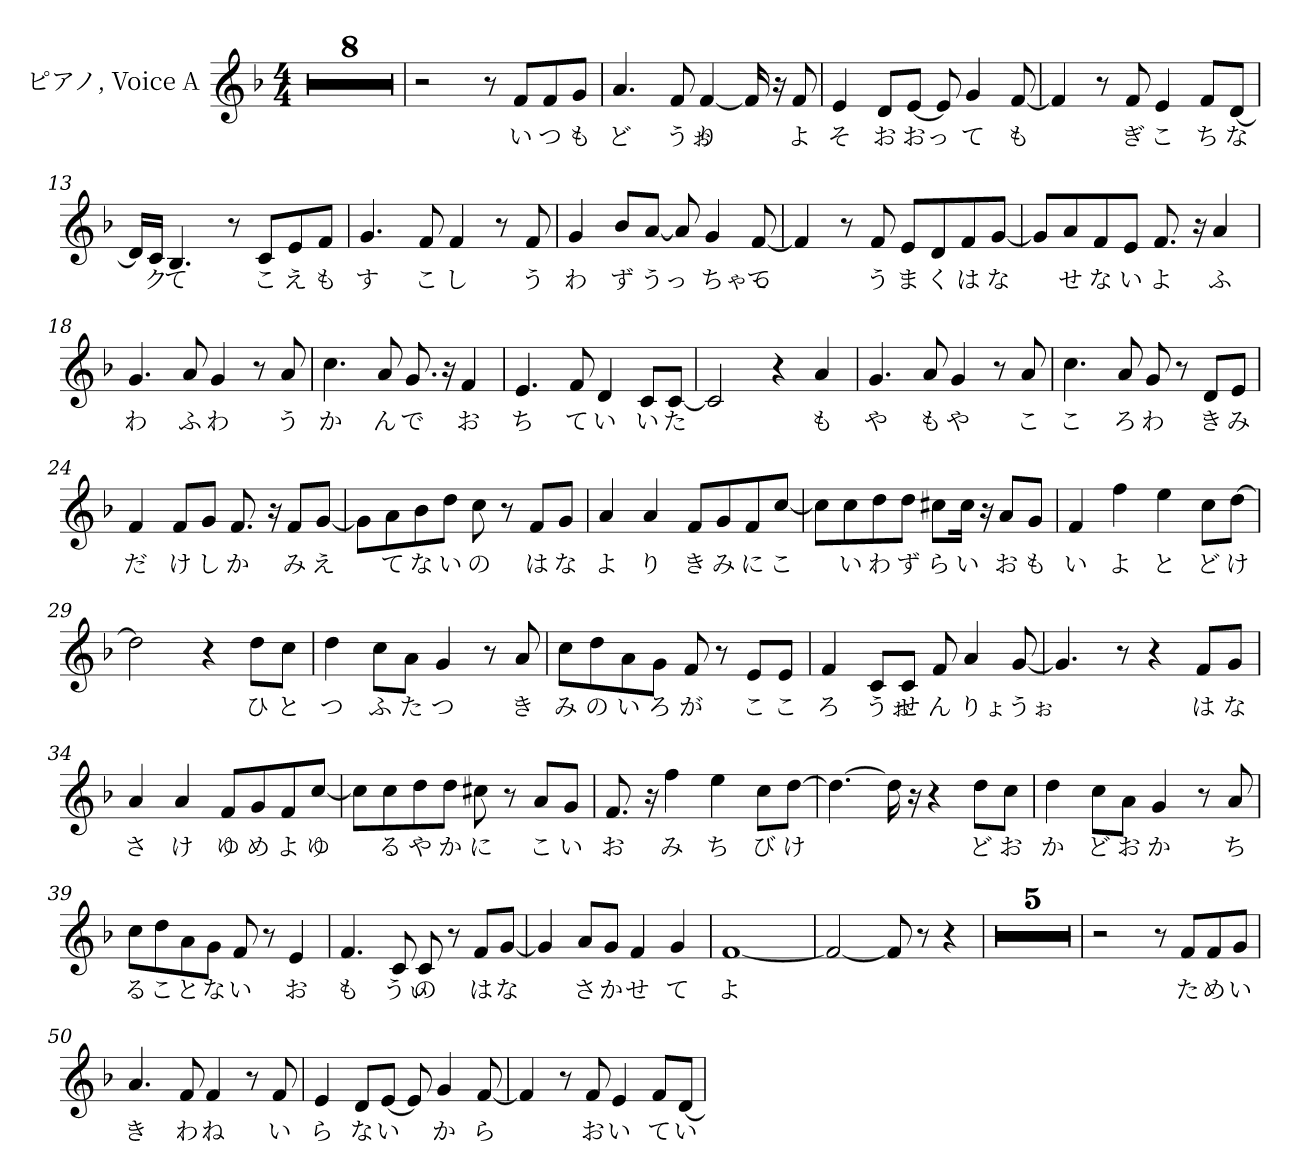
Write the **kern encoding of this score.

**kern	**text
*part1	*part1
*staff1	*staff1
*I"ピアノ, Voice A	*
*clefG2	*
*k[b-]	*
*M4/4	*
*MM136	*
=1	=1
1r	.
=2	=2
1r	.
=3	=3
1r	.
=4	=4
1r	.
=5	=5
1r	.
=6	=6
1r	.
=7	=7
1r	.
=8	=8
1r	.
=9	=9
2r	.
8r	.
!	!LO:LY:b
8f/L	い
!	!LO:LY:b
8f/	つ
!	!LO:LY:b
8g/J	も
=10	=10
!	!LO:LY:b
4.a/	ど
!	!LO:LY:b
8f/	うぉ
!	!LO:LY:b
[4f/	り
16f/]	.
16r	.
!	!LO:LY:b
8f/	よ
=11	=11
!	!LO:LY:b
4e/	そ
!	!LO:LY:b
8d/L	お
!	!LO:LY:b
[8e/J	おっ
8e/]	.
!	!LO:LY:b
4g/	て
!	!LO:LY:b
[8f/	も
!!LO:LB:g=z
=12	=12
4f/]	.
8r	.
!	!LO:LY:b
8f/	ぎ
!	!LO:LY:b
4e/	こ
!	!LO:LY:b
8f/L	ち
!	!LO:LY:b
[8d/J	な
=13	=13
16d/LL]	.
!	!LO:LY:b
16c/JJ	ク
!	!LO:LY:b
4.B-/	て
8r	.
!	!LO:LY:b
8c/L	こ
!	!LO:LY:b
8e/	え
!	!LO:LY:b
8f/J	も
=14	=14
!	!LO:LY:b
4.g/	す
!	!LO:LY:b
8f/	こ
!	!LO:LY:b
4f/	し
8r	.
!	!LO:LY:b
8f/	う
=15	=15
!	!LO:LY:b
4g/	わ
!	!LO:LY:b
8b-/L	ず
!	!LO:LY:b
[8a/J	うっ
8a/]	.
!	!LO:LY:b
4g/	ちゃっ
!	!LO:LY:b
[8f/	て
=16	=16
4f/]	.
8r	.
!	!LO:LY:b
8f/	う
!	!LO:LY:b
8e/L	ま
!	!LO:LY:b
8d/	く
!	!LO:LY:b
8f/	は
!	!LO:LY:b
[8g/J	な
=17	=17
8g/L]	.
!	!LO:LY:b
8a/	せ
!	!LO:LY:b
8f/	な
!	!LO:LY:b
8e/J	い
!	!LO:LY:b
8.f/	よ
16r	.
!	!LO:LY:b
4a/	ふ
!!LO:LB:g=z
=18	=18
!	!LO:LY:b
4.g/	わ
!	!LO:LY:b
8a/	ふ
!	!LO:LY:b
4g/	わ
8r	.
!	!LO:LY:b
8a/	う
=19	=19
!	!LO:LY:b
4.cc\	か
!	!LO:LY:b
8a/	ん
!	!LO:LY:b
8.g/	で
16r	.
!	!LO:LY:b
4f/	お
=20	=20
!	!LO:LY:b
4.e/	ち
!	!LO:LY:b
8f/	て
!	!LO:LY:b
4d/	い
!	!LO:LY:b
8c/L	い
!	!LO:LY:b
[8c/J	た
=21	=21
2c/]	.
4r	.
!	!LO:LY:b
4a/	も
=22	=22
!	!LO:LY:b
4.g/	や
!	!LO:LY:b
8a/	も
!	!LO:LY:b
4g/	や
8r	.
!	!LO:LY:b
8a/	こ
=23	=23
!	!LO:LY:b
4.cc\	こ
!	!LO:LY:b
8a/	ろ
!	!LO:LY:b
8g/	わ
8r	.
!	!LO:LY:b
8d/L	き
!	!LO:LY:b
8e/J	み
!!LO:LB:g=z
=24	=24
!	!LO:LY:b
4f/	だ
!	!LO:LY:b
8f/L	け
!	!LO:LY:b
8g/J	し
!	!LO:LY:b
8.f/	か
16r	.
!	!LO:LY:b
8f/L	み
!	!LO:LY:b
[8g/J	え
=25	=25
8g\L]	.
!	!LO:LY:b
8a\	て
!	!LO:LY:b
8b-\	な
!	!LO:LY:b
8dd\J	い
!	!LO:LY:b
8cc\	の
8r	.
!	!LO:LY:b
8f/L	は
!	!LO:LY:b
8g/J	な
=26	=26
!	!LO:LY:b
4a/	よ
!	!LO:LY:b
4a/	り
!	!LO:LY:b
8f/L	き
!	!LO:LY:b
8g/	み
!	!LO:LY:b
8f/	に
!	!LO:LY:b
[8cc/J	こ
=27	=27
8cc\L]	.
!	!LO:LY:b
8cc\	い
!	!LO:LY:b
8dd\	わ
!	!LO:LY:b
8dd\J	ず
!	!LO:LY:b
8cc#X\L	ら
!	!LO:LY:b
16cc#\Jk	い
16r	.
!	!LO:LY:b
8a/L	お
!	!LO:LY:b
8g/J	も
=28	=28
!	!LO:LY:b
4f/	い
!	!LO:LY:b
4ff\	よ
!	!LO:LY:b
4ee\	と
!	!LO:LY:b
8cc\L	ど
!	!LO:LY:b
[8dd\J	け
=29	=29
2dd\]	.
4r	.
!	!LO:LY:b
8dd\L	ひ
!	!LO:LY:b
8cc\J	と
!!LO:LB:g=z
=30	=30
!	!LO:LY:b
4dd\	つ
!	!LO:LY:b
8cc\L	ふ
!	!LO:LY:b
8a\J	た
!	!LO:LY:b
4g/	つ
8r	.
!	!LO:LY:b
8a/	き
=31	=31
!	!LO:LY:b
8cc\L	み
!	!LO:LY:b
8dd\	の
!	!LO:LY:b
8a\	い
!	!LO:LY:b
8g\J	ろ
!	!LO:LY:b
8f/	が
8r	.
!	!LO:LY:b
8e/L	こ
!	!LO:LY:b
8e/J	こ
=32	=32
!	!LO:LY:b
4f/	ろ
!	!LO:LY:b
8c/L	うぉ
!	!LO:LY:b
8c/J	せ
!	!LO:LY:b
8f/	ん
!	!LO:LY:b
4a/	りょ
!	!LO:LY:b
[8g/	うぉ
=33	=33
4.g/]	.
8r	.
4r	.
!	!LO:LY:b
8f/L	は
!	!LO:LY:b
8g/J	な
=34	=34
!	!LO:LY:b
4a/	さ
!	!LO:LY:b
4a/	け
!	!LO:LY:b
8f/L	ゆ
!	!LO:LY:b
8g/	め
!	!LO:LY:b
8f/	よ
!	!LO:LY:b
[8cc/J	ゆ
!!LO:LB:g=z
=35	=35
8cc\L]	.
!	!LO:LY:b
8cc\	る
!	!LO:LY:b
8dd\	や
!	!LO:LY:b
8dd\J	か
!	!LO:LY:b
8cc#X\	に
8r	.
!	!LO:LY:b
8a/L	こ
!	!LO:LY:b
8g/J	い
=36	=36
!	!LO:LY:b
8.f/	お
16r	.
!	!LO:LY:b
4ff\	み
!	!LO:LY:b
4ee\	ち
!	!LO:LY:b
8cc\L	び
!	!LO:LY:b
[8dd\J	け
=37	=37
4.dd\_	.
16dd\]	.
16r	.
4r	.
!	!LO:LY:b
8dd\L	ど
!	!LO:LY:b
8cc\J	お
=38	=38
!	!LO:LY:b
4dd\	か
!	!LO:LY:b
8cc\L	ど
!	!LO:LY:b
8a\J	お
!	!LO:LY:b
4g/	か
8r	.
!	!LO:LY:b
8a/	ち
=39	=39
!	!LO:LY:b
8cc\L	る
!	!LO:LY:b
8dd\	こ
!	!LO:LY:b
8a\	と
!	!LO:LY:b
8g\J	な
!	!LO:LY:b
8f/	い
8r	.
!	!LO:LY:b
4e/	お
=40	=40
!	!LO:LY:b
4.f/	も
!	!LO:LY:b
8c/	うぃ
!	!LO:LY:b
8c/	の
8r	.
!	!LO:LY:b
8f/L	は
!	!LO:LY:b
[8g/J	な
!!LO:LB:g=z
=41	=41
4g/]	.
!	!LO:LY:b
8a/L	さ
!	!LO:LY:b
8g/J	か
!	!LO:LY:b
4f/	せ
!	!LO:LY:b
4g/	て
=42	=42
!	!LO:LY:b
[1f	よ
=43	=43
2f/_	.
8f/]	.
8r	.
4r	.
=44	=44
1r	.
=45	=45
1r	.
=46	=46
1r	.
=47	=47
1r	.
=48	=48
1r	.
=49	=49
2r	.
8r	.
!	!LO:LY:b
8f/L	た
!	!LO:LY:b
8f/	め
!	!LO:LY:b
8g/J	い
=50	=50
!	!LO:LY:b
4.a/	き
!	!LO:LY:b
8f/	わ
!	!LO:LY:b
4f/	ね
8r	.
!	!LO:LY:b
8f/	い
=51	=51
!	!LO:LY:b
4e/	ら
!	!LO:LY:b
8d/L	な
!	!LO:LY:b
[8e/J	い
8e/]	.
!	!LO:LY:b
4g/	か
!	!LO:LY:b
[8f/	ら
!!LO:LB:g=z
=52	=52
4f/]	.
8r	.
!	!LO:LY:b
8f/	お
!	!LO:LY:b
4e/	い
!	!LO:LY:b
8f/L	て
!	!LO:LY:b
[8d/J	い
=	=
*-	*-
